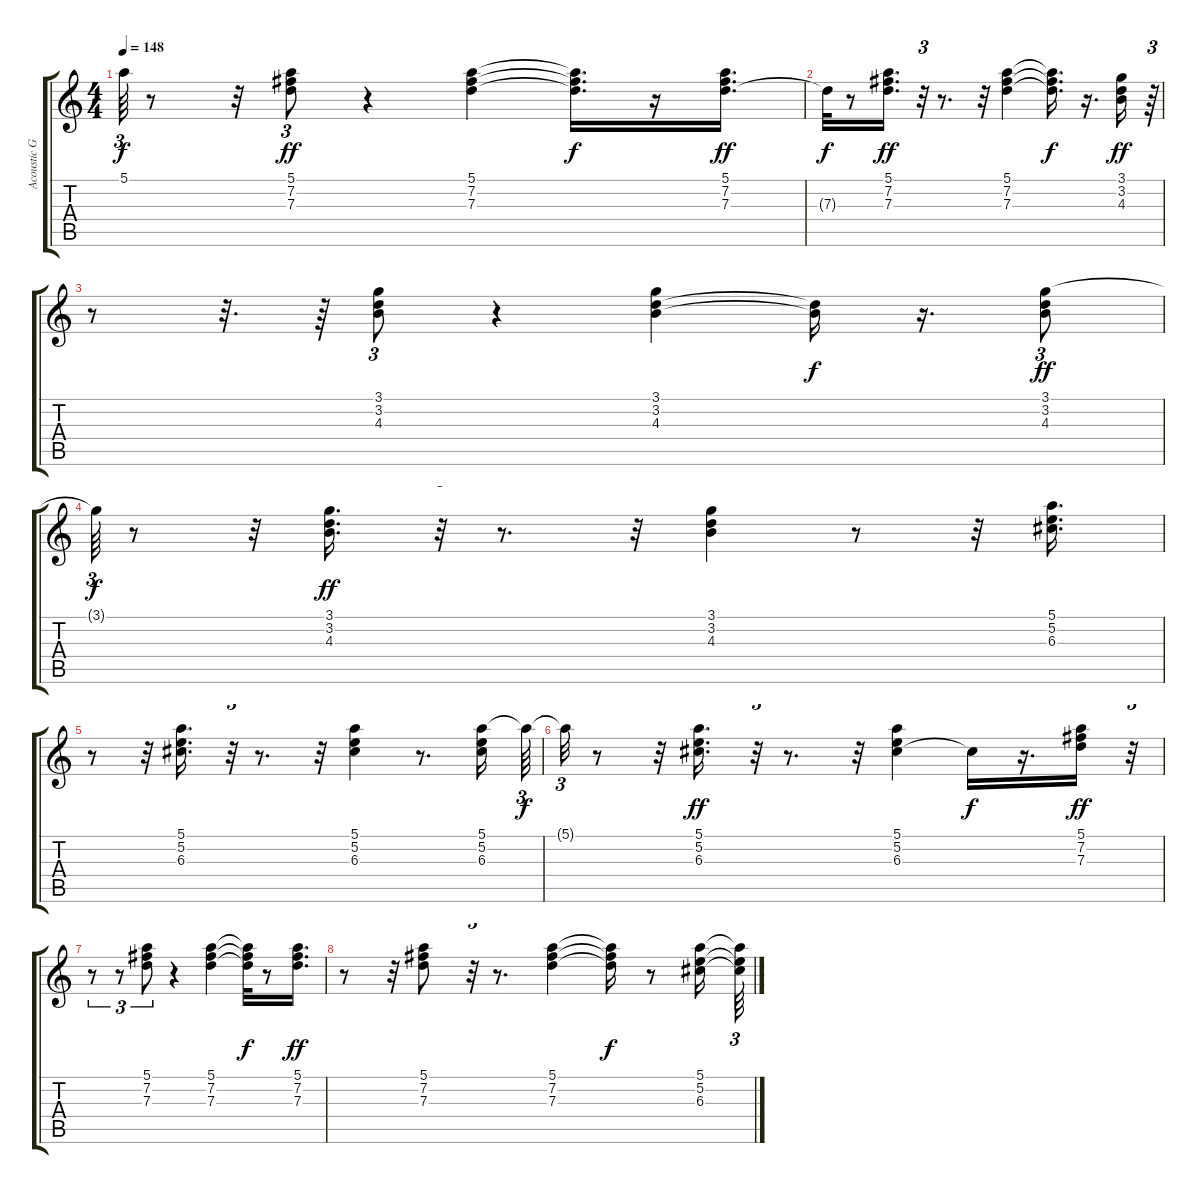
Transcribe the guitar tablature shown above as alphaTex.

\track ("Acoustic Guitar" "Acoustic G") {instrument acousticguitarsteel}
\staff {score tabs}
\tuning (E4 B3 G3 D3 A2 E2) {hide}
\ts (4 4)
\tempo 148
\clef g2
\ks c
5.1{t}.64{tu (3 2) dy f} r.8 r.32 (5.1 7.2 7.3).8{tu (3 2) dy ff} r.4 (5.1 7.2 7.3).4 (5.1{t} 7.2{t} 7.3{t}).16{d dy f} r.16 (5.1 7.2 7.3).16{d dy ff} |
7.3{t}.32{dy f} r.8 (5.1 7.2 7.3).16{d dy ff} r.32{tu (3 2)} r.8{d} r.32 (5.1 7.2 7.3).4 (5.1{t} 7.2{t} 7.3{t}).16{d dy f} r.16{d} (3.1 3.2 4.3).16{dy ff} r.64{tu (3 2)} |
r.8 r.32{d} r.64 (3.1 3.2 4.3).8{tu (3 2)} r.4 (3.1 3.2 4.3).4 (3.2{t} 4.3{t}).16{dy f} r.16{d} (3.1 3.2 4.3).8{tu (3 2) dy ff} |
3.1{t}.64{tu (3 2) dy f} r.8 r.32 (3.1 3.2 4.3).16{d dy ff} r.32{tu (3 2)} r.8{d} r.32 (3.1 3.2 4.3).4 r.8 r.32 (5.1 5.2 6.3).16{d} |
r.8 r.32 (5.1 5.2 6.3).16{d} r.32{tu (3 2)} r.8{d} r.32 (5.1 5.2 6.3).4 r.8{d} (5.1 5.2 6.3).16 5.1{t}.64{tu (3 2) dy f} |
5.1{t}.32{tu (3 2)} r.8 r.32 (5.1 5.2 6.3).16{d dy ff} r.32{tu (3 2)} r.8{d} r.32 (5.1 5.2 6.3).4 6.3{t}.16{dy f} r.16{d} (5.1 7.2 7.3).16{dy ff} r.32{tu (3 2)} |
r.8{tu (3 2)} r.8{tu (3 2)} (5.1 7.2 7.3).8{tu (3 2)} r.4 (5.1 7.2 7.3).4 (5.1{t} 7.2{t} 7.3{t}).32{dy f} r.8 (5.1 7.2 7.3).16{d dy ff} |
r.8 r.32 (5.1 7.2 7.3).8 r.32{tu (3 2)} r.8{d} (5.1 7.2 7.3).4 (5.1{t} 7.2{t} 7.3{t}).16{dy f} r.8 (5.1 5.2 6.3).16 (5.1{t} 5.2{t} 6.3{t}).64{tu (3 2)}
